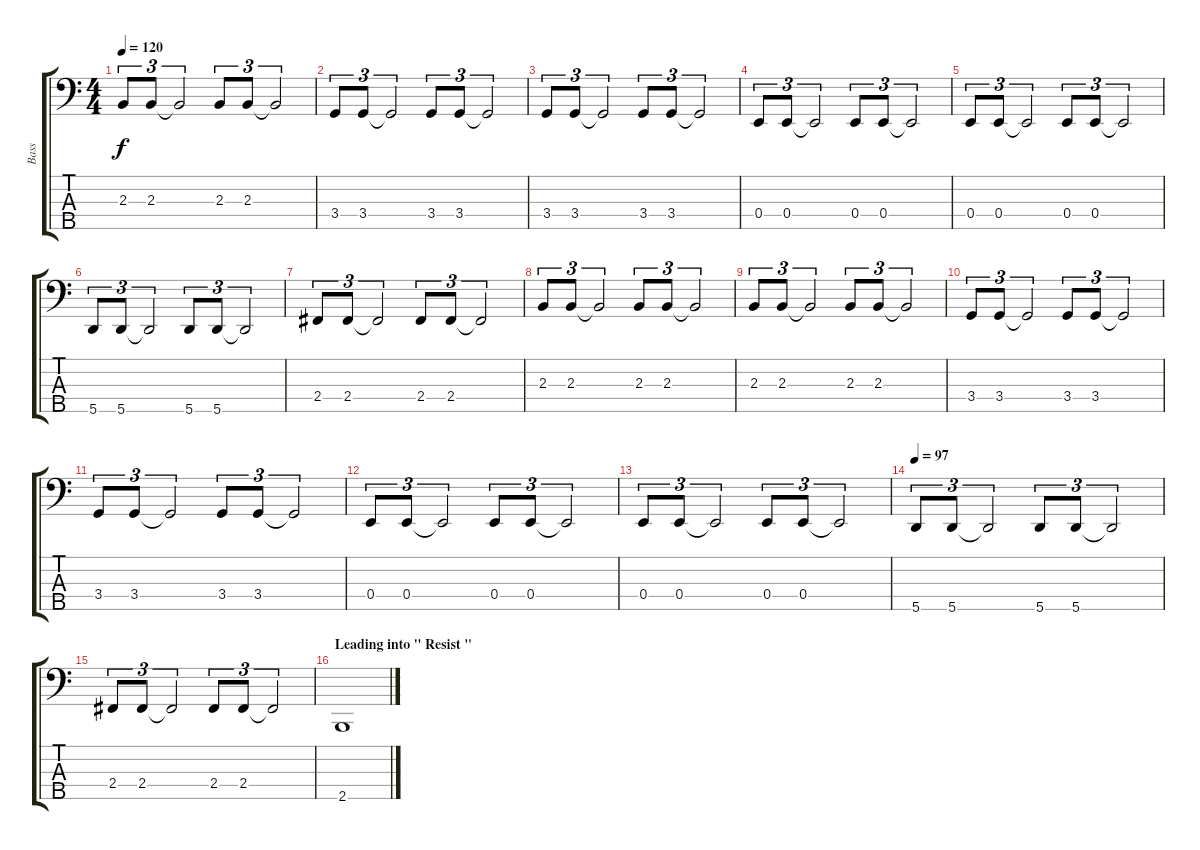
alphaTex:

\track ("Bass" "Bass") {instrument electricbassfinger}
\staff {score tabs}
\tuning (G2 D2 A1 E1 A0) {hide}
\ts (4 4)
\tempo 120
\clef f4
\ks c
2.3.8{tu (3 2) dy f} 2.3.8{tu (3 2)} 2.3{t}.2{tu (3 2)} 2.3.8{tu (3 2)} 2.3.8{tu (3 2)} 2.3{t}.2{tu (3 2)} |
3.4.8{tu (3 2)} 3.4.8{tu (3 2)} 3.4{t}.2{tu (3 2)} 3.4.8{tu (3 2)} 3.4.8{tu (3 2)} 3.4{t}.2{tu (3 2)} |
3.4.8{tu (3 2)} 3.4.8{tu (3 2)} 3.4{t}.2{tu (3 2)} 3.4.8{tu (3 2)} 3.4.8{tu (3 2)} 3.4{t}.2{tu (3 2)} |
0.4.8{tu (3 2)} 0.4.8{tu (3 2)} 0.4{t}.2{tu (3 2)} 0.4.8{tu (3 2)} 0.4.8{tu (3 2)} 0.4{t}.2{tu (3 2)} |
0.4.8{tu (3 2)} 0.4.8{tu (3 2)} 0.4{t}.2{tu (3 2)} 0.4.8{tu (3 2)} 0.4.8{tu (3 2)} 0.4{t}.2{tu (3 2)} |
5.5.8{tu (3 2)} 5.5.8{tu (3 2)} 5.5{t}.2{tu (3 2)} 5.5.8{tu (3 2)} 5.5.8{tu (3 2)} 5.5{t}.2{tu (3 2)} |
2.4.8{tu (3 2)} 2.4.8{tu (3 2)} 2.4{t}.2{tu (3 2)} 2.4.8{tu (3 2)} 2.4.8{tu (3 2)} 2.4{t}.2{tu (3 2)} |
2.3.8{tu (3 2)} 2.3.8{tu (3 2)} 2.3{t}.2{tu (3 2)} 2.3.8{tu (3 2)} 2.3.8{tu (3 2)} 2.3{t}.2{tu (3 2)} |
2.3.8{tu (3 2)} 2.3.8{tu (3 2)} 2.3{t}.2{tu (3 2)} 2.3.8{tu (3 2)} 2.3.8{tu (3 2)} 2.3{t}.2{tu (3 2)} |
3.4.8{tu (3 2)} 3.4.8{tu (3 2)} 3.4{t}.2{tu (3 2)} 3.4.8{tu (3 2)} 3.4.8{tu (3 2)} 3.4{t}.2{tu (3 2)} |
3.4.8{tu (3 2)} 3.4.8{tu (3 2)} 3.4{t}.2{tu (3 2)} 3.4.8{tu (3 2)} 3.4.8{tu (3 2)} 3.4{t}.2{tu (3 2)} |
0.4.8{tu (3 2)} 0.4.8{tu (3 2)} 0.4{t}.2{tu (3 2)} 0.4.8{tu (3 2)} 0.4.8{tu (3 2)} 0.4{t}.2{tu (3 2)} |
0.4.8{tu (3 2)} 0.4.8{tu (3 2)} 0.4{t}.2{tu (3 2)} 0.4.8{tu (3 2)} 0.4.8{tu (3 2)} 0.4{t}.2{tu (3 2)} |
\tempo 97
5.5.8{tu (3 2)} 5.5.8{tu (3 2)} 5.5{t}.2{tu (3 2)} 5.5.8{tu (3 2)} 5.5.8{tu (3 2)} 5.5{t}.2{tu (3 2)} |
2.4.8{tu (3 2)} 2.4.8{tu (3 2)} 2.4{t}.2{tu (3 2)} 2.4.8{tu (3 2)} 2.4.8{tu (3 2)} 2.4{t}.2{tu (3 2)} |
\section ("" "Leading into \" Resist \"")
2.5.1
